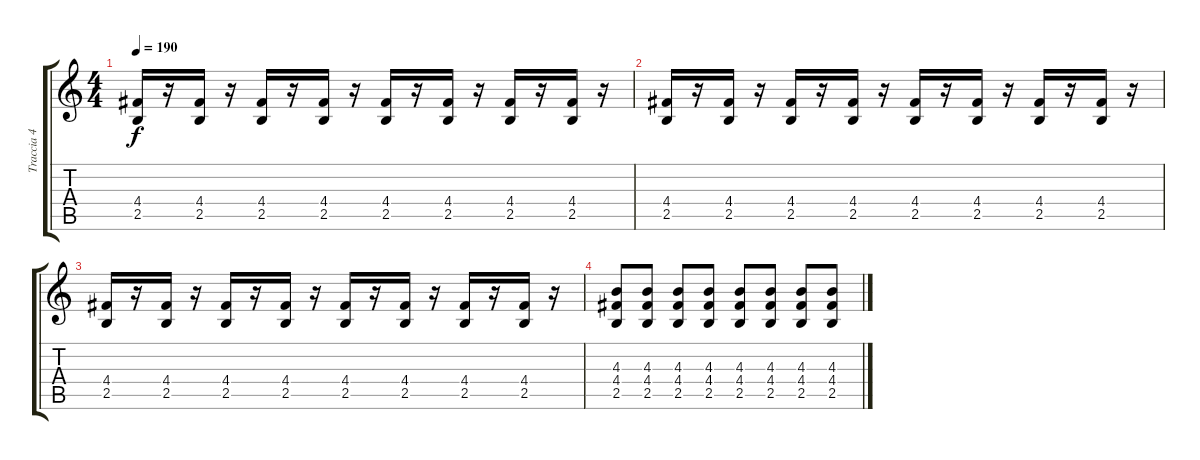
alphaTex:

\track ("Traccia 4" "Traccia 4") {instrument overdrivenguitar}
\staff {score tabs}
\tuning (E4 B3 G3 D3 A2 E2) {hide}
\ts (4 4)
\tempo 190
\clef g2
\ks c
(4.4 2.5).16{dy f} r.16 (4.4 2.5).16 r.16 (4.4 2.5).16 r.16 (4.4 2.5).16 r.16 (4.4 2.5).16 r.16 (4.4 2.5).16 r.16 (4.4 2.5).16 r.16 (4.4 2.5).16 r.16 |
(4.4 2.5).16 r.16 (4.4 2.5).16 r.16 (4.4 2.5).16 r.16 (4.4 2.5).16 r.16 (4.4 2.5).16 r.16 (4.4 2.5).16 r.16 (4.4 2.5).16 r.16 (4.4 2.5).16 r.16 |
(4.4 2.5).16 r.16 (4.4 2.5).16 r.16 (4.4 2.5).16 r.16 (4.4 2.5).16 r.16 (4.4 2.5).16 r.16 (4.4 2.5).16 r.16 (4.4 2.5).16 r.16 (4.4 2.5).16 r.16 |
(4.3 4.4 2.5).8 (4.3 4.4 2.5).8 (4.3 4.4 2.5).8 (4.3 4.4 2.5).8 (4.3 4.4 2.5).8 (4.3 4.4 2.5).8 (4.3 4.4 2.5).8 (4.3 4.4 2.5).8
